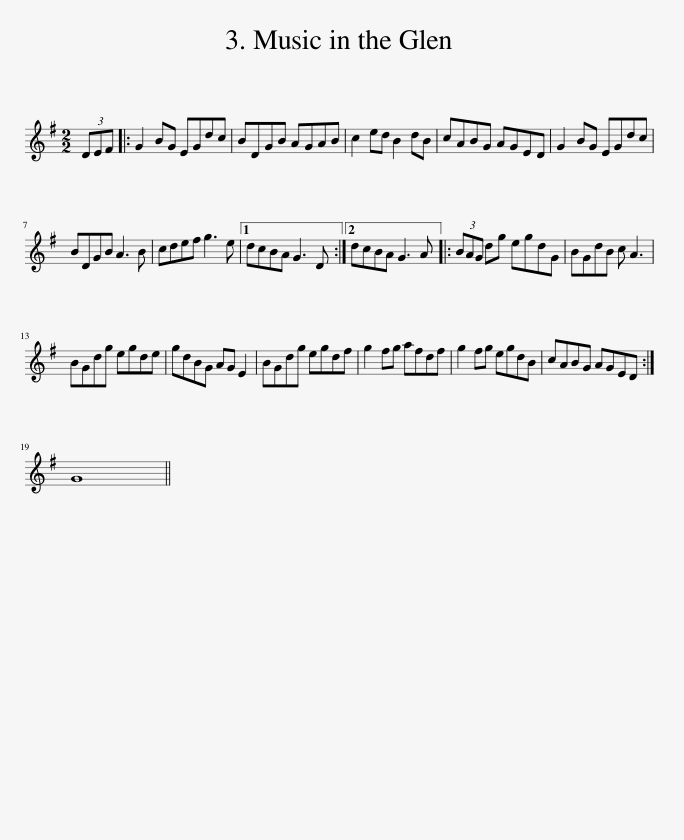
X:1
L:1/8
M:2/2
I:linebreak $
K:G
V:1 treble
V:1
 (3DEF |: G2 BG EGdc | BDGB AGAB | c2 ed B2 dB | cABG AGED | %5
 G2 BG EGdc |$ BDGB A3 B | cdef g3 e |1 dcBA G3 D :|2 dcBA G3 A |: %10
 (3BAG dg egdG | BGdB c A3 |$ BGdg egde | gdBG AG E2 | BGdg egdf | %15
 g2 fg afdf | g2 fg egdB | cABG AGED :|$ G8 || %19
